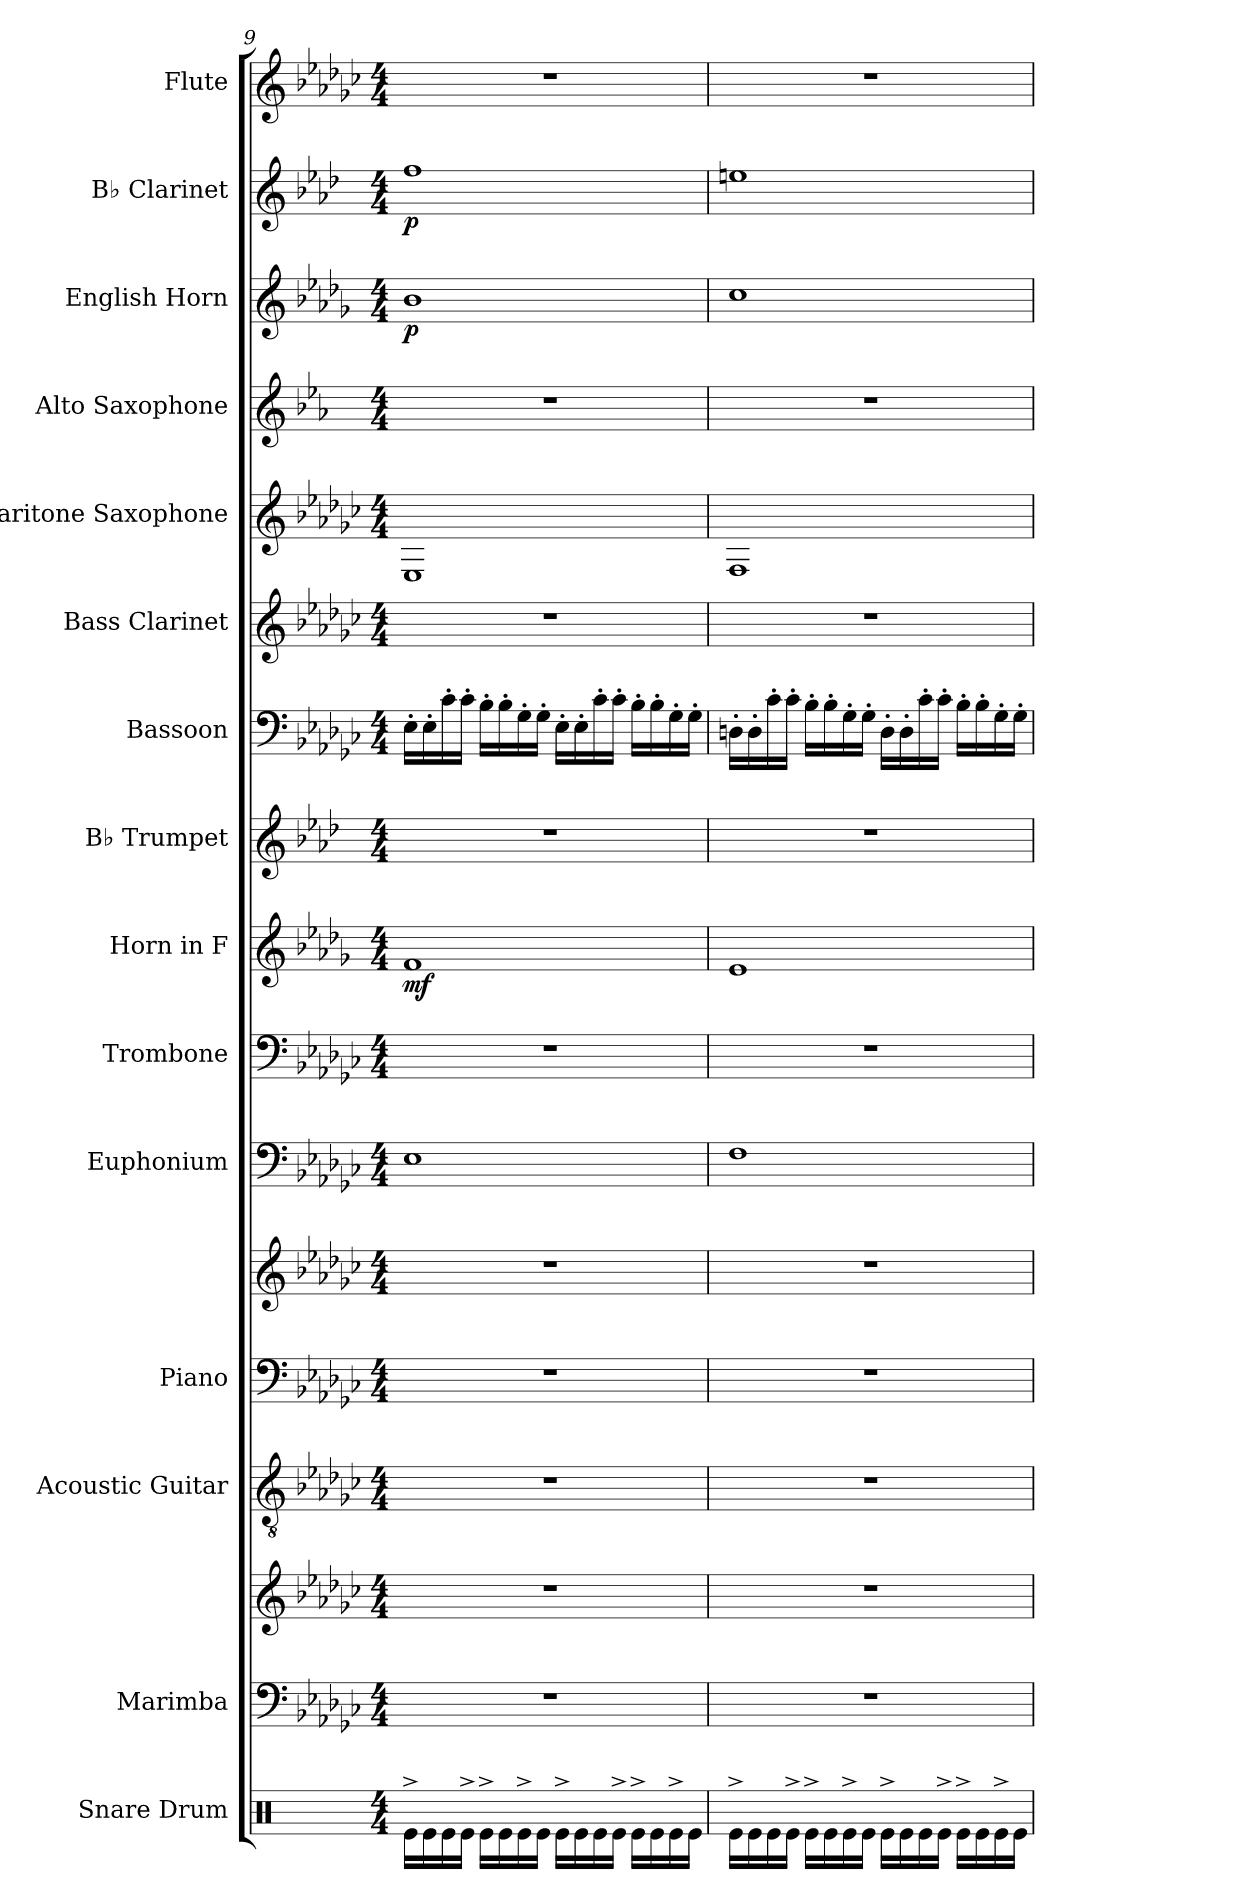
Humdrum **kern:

**kern	**kern	**kern	**kern	**kern	**kern	**kern	**kern	**kern	**dynam	**kern	**kern	**kern	**kern	**kern	**kern	**dynam	**kern	**dynam	**kern
*part15	*part14	*part14	*part13	*part12	*part12	*part11	*part10	*part9	*part9	*part8	*part7	*part6	*part5	*part4	*part3	*part3	*part2	*part2	*part1
*staff17	*staff16	*staff15	*staff14	*staff13	*staff12	*staff11	*staff10	*staff9	*staff9	*staff8	*staff7	*staff6	*staff5	*staff4	*staff3	*staff3	*staff2	*staff2	*staff1
*I"Snare Drum	*I"Marimba	*	*I"Acoustic Guitar	*I"Piano	*	*I"Euphonium	*I"Trombone	*I"Horn in F	*	*I"B♭ Trumpet	*I"Bassoon	*I"Bass Clarinet	*I"Baritone Saxophone	*I"Alto Saxophone	*I"English Horn	*	*I"B♭ Clarinet	*	*I"Flute
*I'Sn. Dr.	*I'Mrm.	*	*I'Guit.	*I'Pno.	*	*I'Eu.	*I'Trb.	*	*	*I'B♭ Tpt.	*I'Bsn.	*I'B. Cl.	*I'Bar. Sax.	*I'A. Sax.	*I'E. Hn.	*	*I'B♭ Cl.	*	*I'Fl.
*clefX	*clefF4	*clefG2	*clefGv2	*clefF4	*clefG2	*clefF4	*clefF4	*clefG2	*	*clefG2	*clefF4	*clefG2	*clefG2	*clefG2	*clefG2	*	*clefG2	*	*clefG2
*	*	*	*	*	*	*	*	*ITrd4c7	*	*ITrd1c2	*	*ITrd8c14	*ITrd12c21	*ITrd5c9	*ITrd4c7	*	*ITrd1c2	*	*
*k[]	*k[b-e-a-d-g-c-]	*k[b-e-a-d-g-c-]	*k[b-e-a-d-g-c-]	*k[b-e-a-d-g-c-]	*k[b-e-a-d-g-c-]	*k[b-e-a-d-g-c-]	*k[b-e-a-d-g-c-]	*k[b-e-a-d-g-c-]	*	*k[b-e-a-d-g-c-]	*k[b-e-a-d-g-c-]	*k[b-e-a-d-g-c-]	*k[b-e-a-d-g-c-]	*k[b-e-a-d-g-c-]	*k[b-e-a-d-g-c-]	*	*k[b-e-a-d-g-c-]	*	*k[b-e-a-d-g-c-]
*M4/4	*M4/4	*M4/4	*M4/4	*M4/4	*M4/4	*M4/4	*M4/4	*M4/4	*	*M4/4	*M4/4	*M4/4	*M4/4	*M4/4	*M4/4	*	*M4/4	*	*M4/4
=9	=9	=9	=9	=9	=9	=9	=9	=9	=9	=9	=9	=9	=9	=9	=9	=9	=9	=9	=9
!	!	!	!	!	!	!	!	!	!LO:DY:b	!	!	!	!	!	!	!LO:DY:b	!	!LO:DY:b	!
16Re^\LL	1r	1r	1r	1r	1r	1E-	1r	1B-	mf	1r	16E-'\LL	1r	1EE-	1r	1e-	p	1ee-	p	1r
16Re\	.	.	.	.	.	.	.	.	.	.	16E-'\	.	.	.	.	.	.	.	.
16Re\	.	.	.	.	.	.	.	.	.	.	16c-'\	.	.	.	.	.	.	.	.
16Re^\JJ	.	.	.	.	.	.	.	.	.	.	16c-'\JJ	.	.	.	.	.	.	.	.
16Re^\LL	.	.	.	.	.	.	.	.	.	.	16B-'\LL	.	.	.	.	.	.	.	.
16Re\	.	.	.	.	.	.	.	.	.	.	16B-'\	.	.	.	.	.	.	.	.
16Re^\	.	.	.	.	.	.	.	.	.	.	16G-'\	.	.	.	.	.	.	.	.
16Re\JJ	.	.	.	.	.	.	.	.	.	.	16G-'\JJ	.	.	.	.	.	.	.	.
16Re^\LL	.	.	.	.	.	.	.	.	.	.	16E-'\LL	.	.	.	.	.	.	.	.
16Re\	.	.	.	.	.	.	.	.	.	.	16E-'\	.	.	.	.	.	.	.	.
16Re\	.	.	.	.	.	.	.	.	.	.	16c-'\	.	.	.	.	.	.	.	.
16Re^\JJ	.	.	.	.	.	.	.	.	.	.	16c-'\JJ	.	.	.	.	.	.	.	.
16Re^\LL	.	.	.	.	.	.	.	.	.	.	16B-'\LL	.	.	.	.	.	.	.	.
16Re\	.	.	.	.	.	.	.	.	.	.	16B-'\	.	.	.	.	.	.	.	.
16Re^\	.	.	.	.	.	.	.	.	.	.	16G-'\	.	.	.	.	.	.	.	.
16Re\JJ	.	.	.	.	.	.	.	.	.	.	16G-'\JJ	.	.	.	.	.	.	.	.
!!LO:PB:g=z
=10	=10	=10	=10	=10	=10	=10	=10	=10	=10	=10	=10	=10	=10	=10	=10	=10	=10	=10	=10
16Re^\LL	1r	1r	1r	1r	1r	1F	1r	1A-	.	1r	16Dn'\LL	1r	1FF	1r	1f	.	1ddn	.	1r
16Re\	.	.	.	.	.	.	.	.	.	.	16D'\	.	.	.	.	.	.	.	.
16Re\	.	.	.	.	.	.	.	.	.	.	16c-'\	.	.	.	.	.	.	.	.
16Re^\JJ	.	.	.	.	.	.	.	.	.	.	16c-'\JJ	.	.	.	.	.	.	.	.
16Re^\LL	.	.	.	.	.	.	.	.	.	.	16B-'\LL	.	.	.	.	.	.	.	.
16Re\	.	.	.	.	.	.	.	.	.	.	16B-'\	.	.	.	.	.	.	.	.
16Re^\	.	.	.	.	.	.	.	.	.	.	16G-'\	.	.	.	.	.	.	.	.
16Re\JJ	.	.	.	.	.	.	.	.	.	.	16G-'\JJ	.	.	.	.	.	.	.	.
16Re^\LL	.	.	.	.	.	.	.	.	.	.	16D'\LL	.	.	.	.	.	.	.	.
16Re\	.	.	.	.	.	.	.	.	.	.	16D'\	.	.	.	.	.	.	.	.
16Re\	.	.	.	.	.	.	.	.	.	.	16c-'\	.	.	.	.	.	.	.	.
16Re^\JJ	.	.	.	.	.	.	.	.	.	.	16c-'\JJ	.	.	.	.	.	.	.	.
16Re^\LL	.	.	.	.	.	.	.	.	.	.	16B-'\LL	.	.	.	.	.	.	.	.
16Re\	.	.	.	.	.	.	.	.	.	.	16B-'\	.	.	.	.	.	.	.	.
16Re^\	.	.	.	.	.	.	.	.	.	.	16G-'\	.	.	.	.	.	.	.	.
16Re\JJ	.	.	.	.	.	.	.	.	.	.	16G-'\JJ	.	.	.	.	.	.	.	.
=	=	=	=	=	=	=	=	=	=	=	=	=	=	=	=	=	=	=	=
*-	*-	*-	*-	*-	*-	*-	*-	*-	*-	*-	*-	*-	*-	*-	*-	*-	*-	*-	*-
